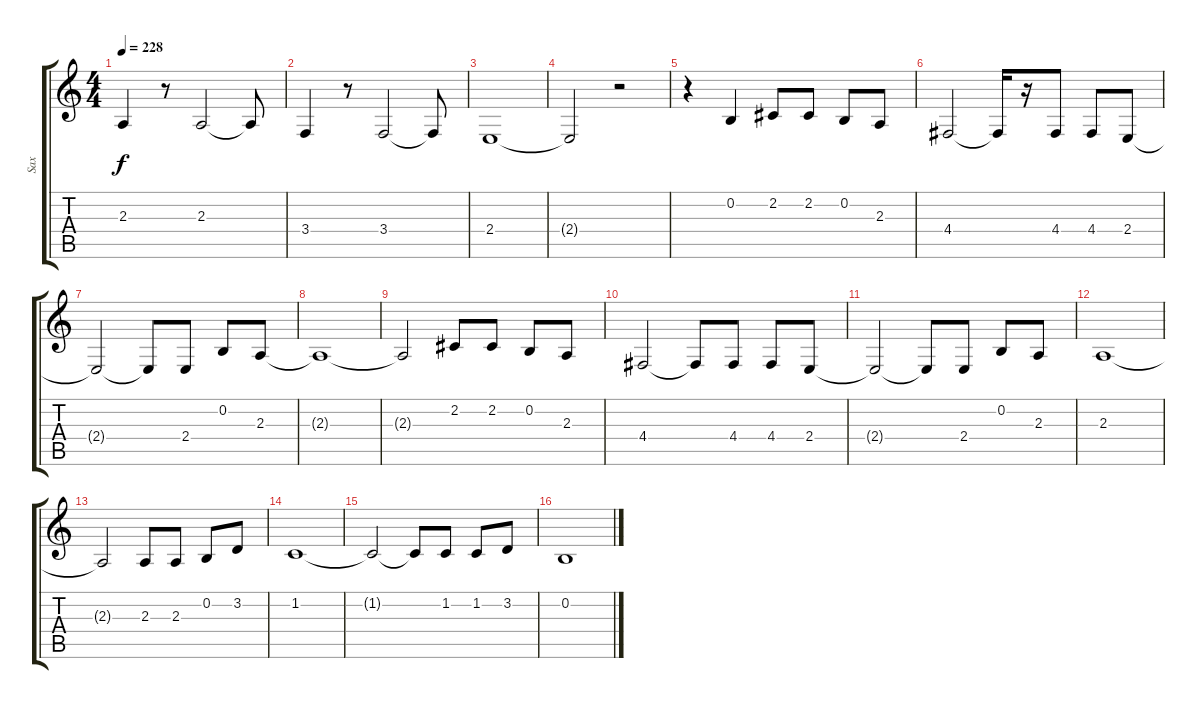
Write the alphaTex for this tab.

\track ("Sax" "Sax") {instrument altosax}
\staff {score tabs}
\tuning (E4 B3 G3 D3 A2 E2) {hide}
\ts (4 4)
\tempo 228
\clef g2
\ks c
2.3.4{dy f} r.8 2.3.2 2.3{t}.8 |
3.4.4 r.8 3.4.2 3.4{t}.8 |
2.4.1 |
2.4{t}.2 r.2 |
r.4 0.2.4 2.2.8 2.2.8 0.2.8 2.3.8 |
4.4.2 4.4{t}.16 r.16 4.4.8 4.4.8 2.4.8 |
2.4{t}.2 2.4{t}.8 2.4.8 0.2.8 2.3.8 |
2.3{t}.1 |
2.3{t}.2 2.2.8 2.2.8 0.2.8 2.3.8 |
4.4.2 4.4{t}.8 4.4.8 4.4.8 2.4.8 |
2.4{t}.2 2.4{t}.8 2.4.8 0.2.8 2.3.8 |
2.3.1 |
2.3{t}.2 2.3.8 2.3.8 0.2.8 3.2.8 |
1.2.1 |
1.2{t}.2 1.2{t}.8 1.2.8 1.2.8 3.2.8 |
0.2.1
